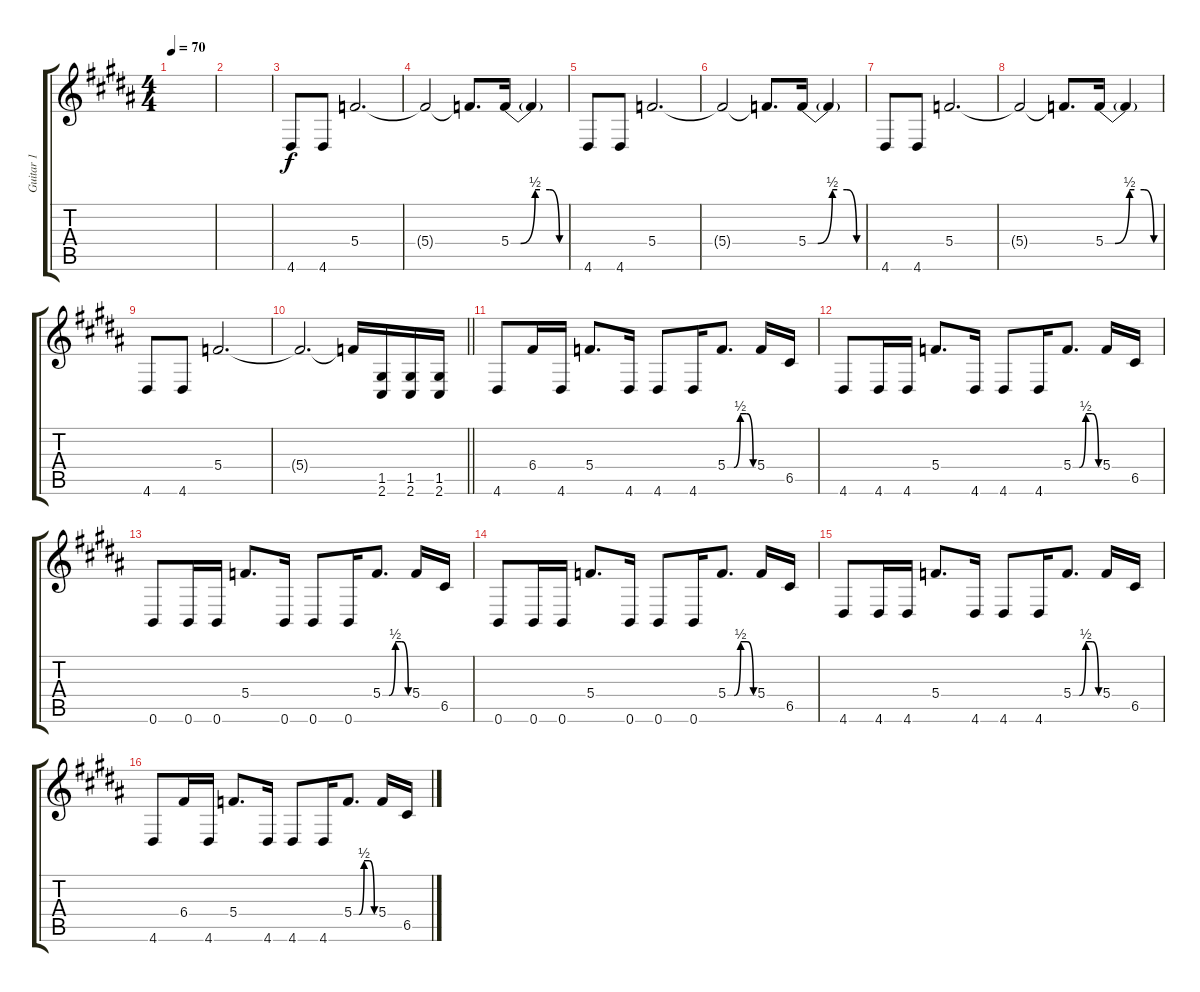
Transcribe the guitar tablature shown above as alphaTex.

\track ("Guitar 1" "Guitar 1") {instrument distortionguitar}
\staff {score tabs}
\tuning (E4 C4 G3 C3 G2 B1) {hide}
\ts (4 4)
\tempo 70
\clef g2
\ks b
|
|
4.6.8 4.6.8 5.4.2{d} |
5.4{t}.2 5.4{t}.8{d} 5.4{be (custom 0 0 10 0 25 2 30 2 40 2 50 0 60 0)}.16 5.4{t}.4 |
4.6.8 4.6.8 5.4.2{d} |
5.4{t}.2 5.4{t}.8{d} 5.4{be (custom 0 0 10 0 25 2 30 2 40 2 50 0 60 0)}.16 5.4{t}.4 |
4.6.8 4.6.8 5.4.2{d} |
5.4{t}.2 5.4{t}.8{d} 5.4{be (custom 0 0 10 0 25 2 30 2 40 2 50 0 60 0)}.16 5.4{t}.4 |
4.6.8 4.6.8 5.4.2{d} |
\barLineRight lightlight
5.4{t}.2{d} 5.4{t}.16 (1.5 2.6).16 (1.5 2.6).16 (1.5 2.6).16 |
4.6.8 6.4.16 4.6.16 5.4.8{d} 4.6.16 4.6.8 4.6.16 5.4{be (custom 0 0 15 0 30 2 45 2 60 0)}.8{d} 5.4.16 6.5.16 |
4.6.8 4.6.16 4.6.16 5.4.8{d} 4.6.16 4.6.8 4.6.16 5.4{be (custom 0 0 15 0 30 2 45 2 60 0)}.8{d} 5.4.16 6.5.16 |
0.6.8 0.6.16 0.6.16 5.4.8{d} 0.6.16 0.6.8 0.6.16 5.4{be (custom 0 0 15 0 30 2 45 2 60 0)}.8{d} 5.4.16 6.5.16 |
0.6.8 0.6.16 0.6.16 5.4.8{d} 0.6.16 0.6.8 0.6.16 5.4{be (custom 0 0 15 0 30 2 45 2 60 0)}.8{d} 5.4.16 6.5.16 |
4.6.8 4.6.16 4.6.16 5.4.8{d} 4.6.16 4.6.8 4.6.16 5.4{be (custom 0 0 15 0 30 2 45 2 60 0)}.8{d} 5.4.16 6.5.16 |
4.6.8 6.4.16 4.6.16 5.4.8{d} 4.6.16 4.6.8 4.6.16 5.4{be (custom 0 0 15 0 30 2 45 2 60 0)}.8{d} 5.4.16 6.5.16
